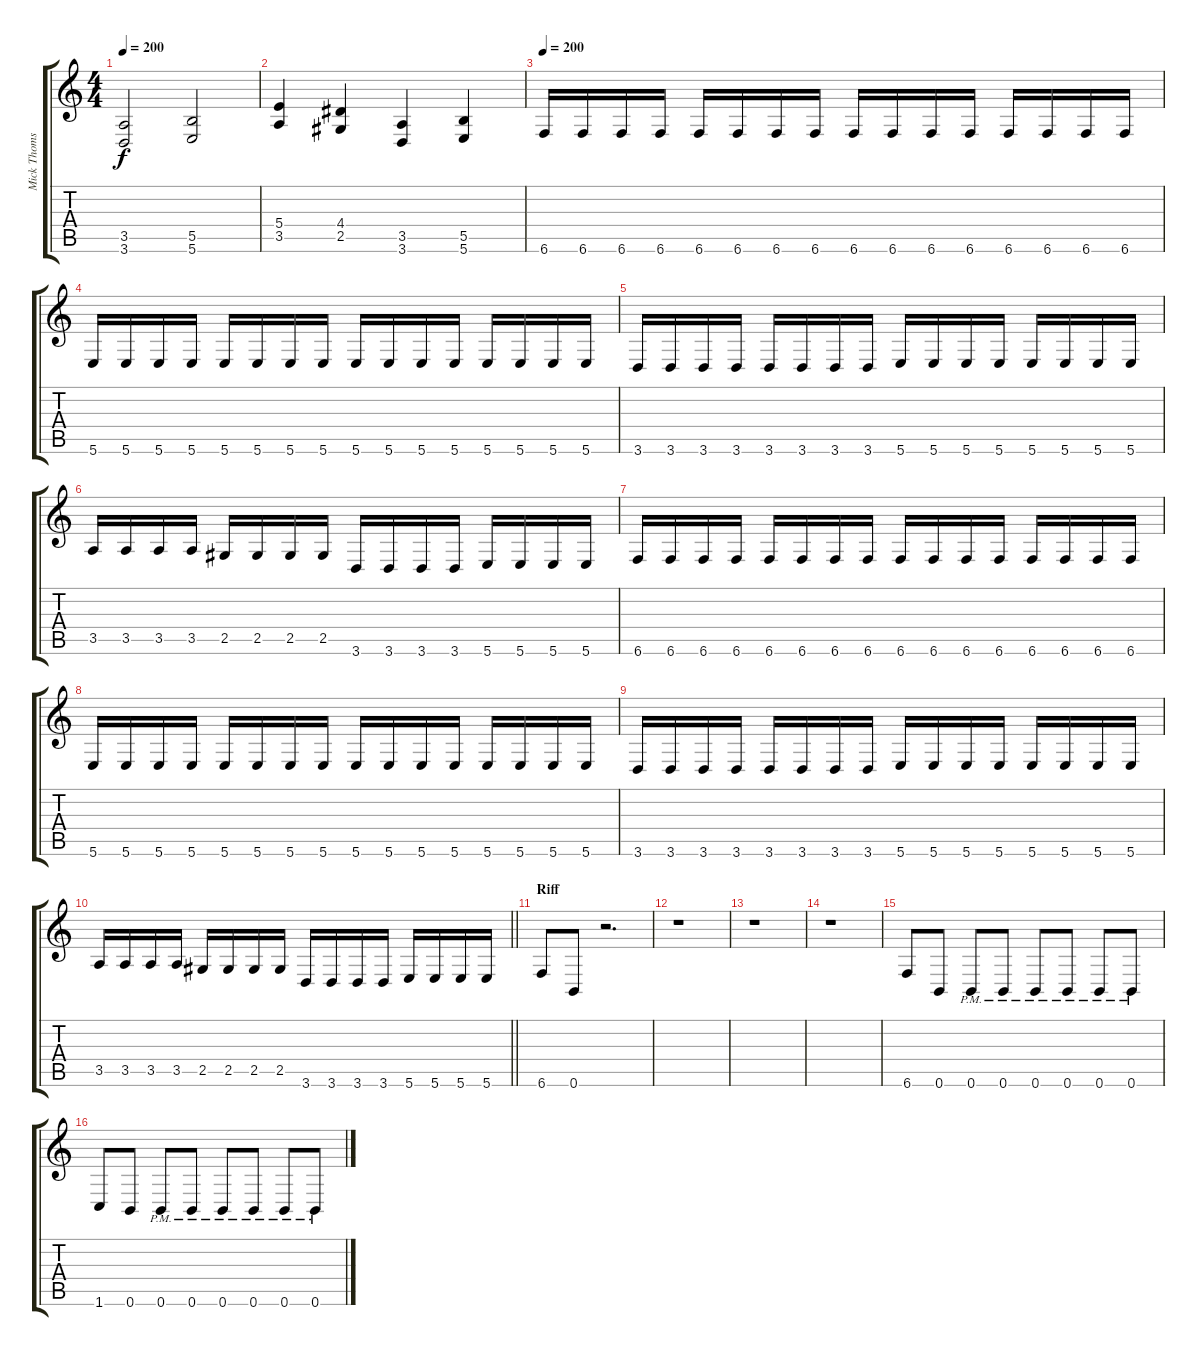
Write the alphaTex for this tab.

\track ("Mick Thomson" "Mick Thoms") {instrument distortionguitar}
\staff {score tabs}
\tuning (Db4 Ab3 E3 B2 Gb2 B1) {hide}
\ts (4 4)
\tempo 200
\clef g2
\ks c
(3.5 3.6).2{dy f} (5.5 5.6).2 |
(5.4 3.5).4 (4.4 2.5).4 (3.5 3.6).4 (5.5 5.6).4 |
\tempo 200
6.6.16 6.6.16 6.6.16 6.6.16 6.6.16 6.6.16 6.6.16 6.6.16 6.6.16 6.6.16 6.6.16 6.6.16 6.6.16 6.6.16 6.6.16 6.6.16 |
5.6.16 5.6.16 5.6.16 5.6.16 5.6.16 5.6.16 5.6.16 5.6.16 5.6.16 5.6.16 5.6.16 5.6.16 5.6.16 5.6.16 5.6.16 5.6.16 |
3.6.16 3.6.16 3.6.16 3.6.16 3.6.16 3.6.16 3.6.16 3.6.16 5.6.16 5.6.16 5.6.16 5.6.16 5.6.16 5.6.16 5.6.16 5.6.16 |
3.5.16 3.5.16 3.5.16 3.5.16 2.5.16 2.5.16 2.5.16 2.5.16 3.6.16 3.6.16 3.6.16 3.6.16 5.6.16 5.6.16 5.6.16 5.6.16 |
6.6.16 6.6.16 6.6.16 6.6.16 6.6.16 6.6.16 6.6.16 6.6.16 6.6.16 6.6.16 6.6.16 6.6.16 6.6.16 6.6.16 6.6.16 6.6.16 |
5.6.16 5.6.16 5.6.16 5.6.16 5.6.16 5.6.16 5.6.16 5.6.16 5.6.16 5.6.16 5.6.16 5.6.16 5.6.16 5.6.16 5.6.16 5.6.16 |
3.6.16 3.6.16 3.6.16 3.6.16 3.6.16 3.6.16 3.6.16 3.6.16 5.6.16 5.6.16 5.6.16 5.6.16 5.6.16 5.6.16 5.6.16 5.6.16 |
\barLineRight lightlight
3.5.16 3.5.16 3.5.16 3.5.16 2.5.16 2.5.16 2.5.16 2.5.16 3.6.16 3.6.16 3.6.16 3.6.16 5.6.16 5.6.16 5.6.16 5.6.16 |
\section ("" "Riff ")
6.6.8 0.6.8 r.2{d} |
r.1 |
r.1 |
r.1 |
6.6.8 0.6.8 0.6{pm}.8 0.6{pm}.8 0.6{pm}.8 0.6{pm}.8 0.6{pm}.8 0.6{pm}.8 |
1.6.8 0.6.8 0.6{pm}.8 0.6{pm}.8 0.6{pm}.8 0.6{pm}.8 0.6{pm}.8 0.6{pm}.8
